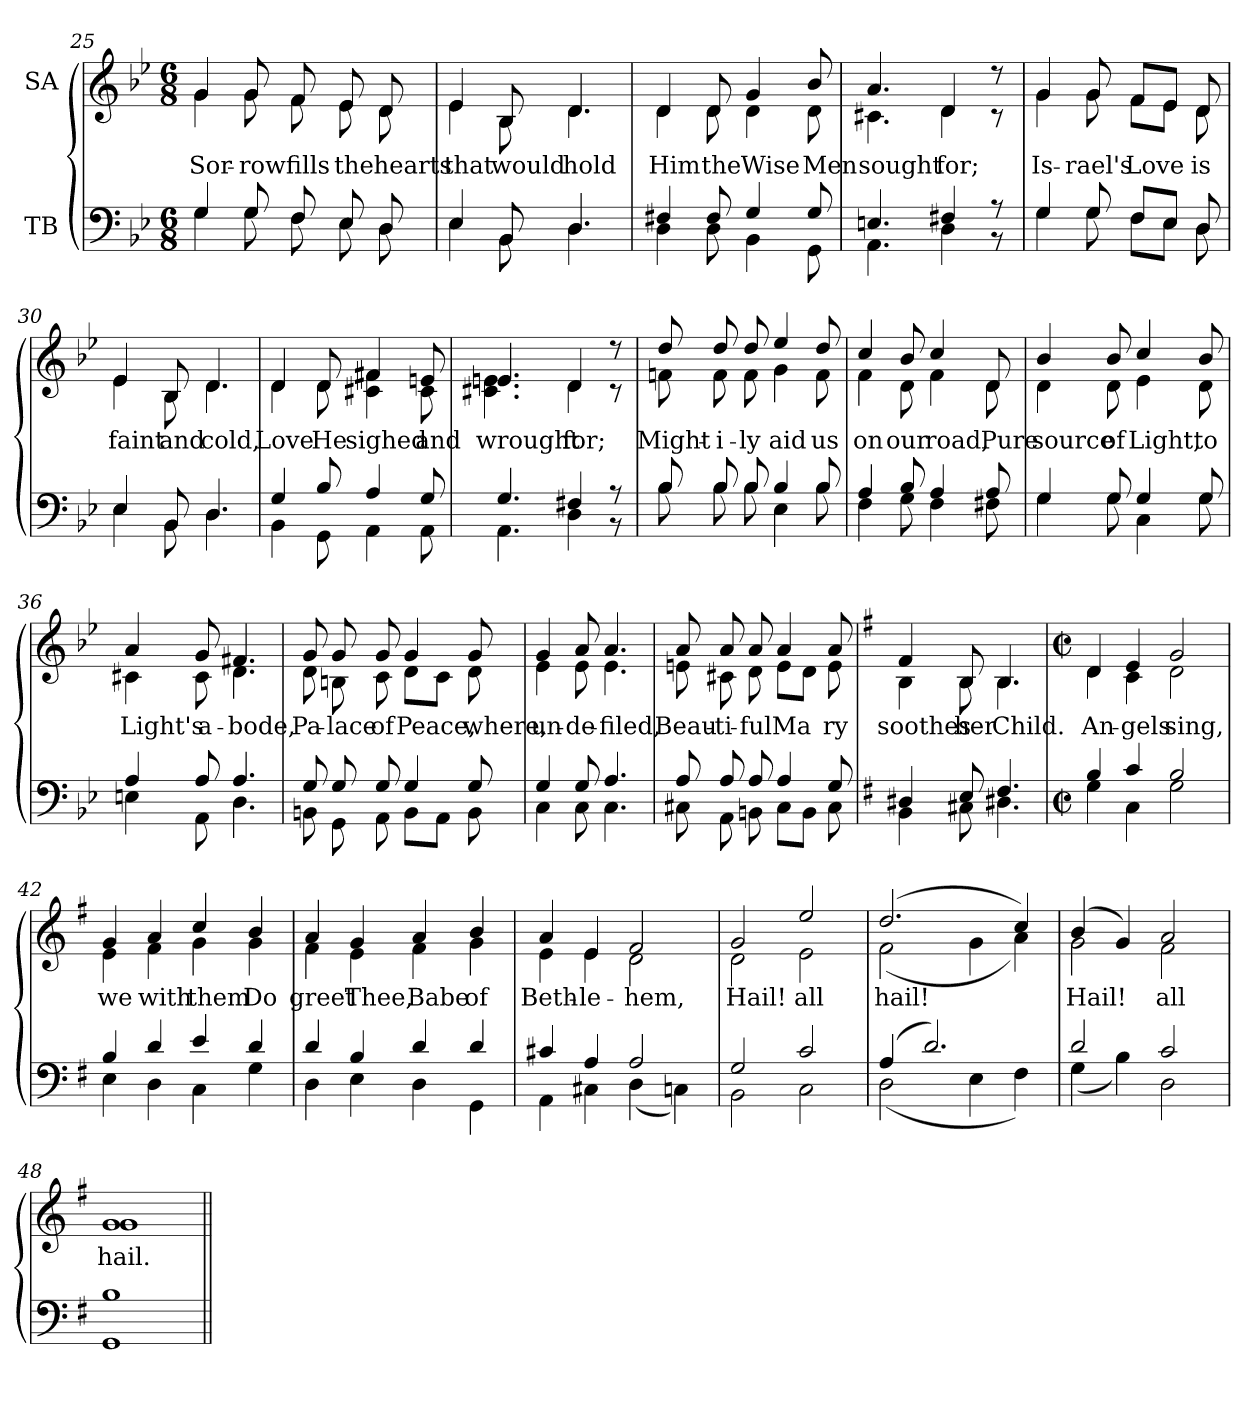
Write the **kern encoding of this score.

**kern	**kern	**text
*part2	*part1	*part1
*staff2	*staff1	*staff1
*I"TB	*I"SA	*
!!LO:LB:g=z
*clefF4	*clefG2	*
*k[b-e-]	*k[b-e-]	*
*B-:	*B-:	*
*M6/8	*M6/8	*
=25	=25	=25
*^	*^	*
!	!	!	!	!LO:LY:b
4G/	4G\	4g/	4g\	Sor-
!	!	!	!	!LO:LY:b
8G/	8G\	8g/	8g\	-row
!	!	!	!	!LO:LY:b
8F/	8F\	8f/	8f\	fills
!	!	!	!	!LO:LY:b
8E-/	8E-\	8e-/	8e-\	the
!	!	!	!	!LO:LY:b
8D/	8D\	8d/	8d\	hearts
=26	=26	=26	=26	=26
!	!	!	!	!LO:LY:b
4E-/	4E-\	4e-/	4e-\	that
!	!	!	!	!LO:LY:b
8BB-/	8BB-\	8B-/	8B-\	would
!	!	!	!	!LO:LY:b
4.D/	4.D\	4.d/	4.d\	hold
=27	=27	=27	=27	=27
!	!	!	!	!LO:LY:b
4F#X/	4D\	4d/	4d\	Him
!	!	!	!	!LO:LY:b
8F#/	8D\	8d/	8d\	the
!	!	!	!	!LO:LY:b
4G/	4BB-\	4g/	4d\	Wise
!	!	!	!	!LO:LY:b
8G/	8GG\	8b-/	8d\	Men
=28	=28	=28	=28	=28
!	!	!	!	!LO:LY:b
4.En/	4.AA\	4.a/	4.c#X\	sought
!	!	!	!	!LO:LY:b
4F#X/	4D\	4d/	4d\	for;
8r	8r	8r	8r	.
=29	=29	=29	=29	=29
!	!	!	!	!LO:LY:b
4G/	4G\	4g/	4g\	Is-
!	!	!	!	!LO:LY:b
8G/	8G\	8g/	8g\	-rael's
!	!	!	!	!LO:LY:b
8F/L	8F\L	8f/L	8f\L	Love
8E-/J	8E-\J	8e-/J	8e-\J	.
!	!	!	!	!LO:LY:b
8D/	8D\	8d/	8d\	is
!!LO:LB:g=z	!!
=30	=30	=30	=30	=30
!	!	!	!	!LO:LY:b
4E-/	4E-\	4e-/	4e-\	faint
!	!	!	!	!LO:LY:b
8BB-/	8BB-\	8B-/	8B-\	and
!	!	!	!	!LO:LY:b
4.D/	4.D\	4.d/	4.d\	cold,
=31	=31	=31	=31	=31
!	!	!	!	!LO:LY:b
4G/	4BB-\	4d/	4d\	Love
!	!	!	!	!LO:LY:b
8B-/	8GG\	8d/	8d\	He
!	!	!	!	!LO:LY:b
4A/	4AA\	4f#/	4c#X\ 4f#X\	sighed
!	!	!	!	!LO:LY:b
8G/	8AA\	8en/	8c#\	and
=32	=32	=32	=32	=32
!	!	!	!	!LO:LY:b
4.G/	4.AA\	4.en/	4.c#X\ 4.en\	wrought
!	!	!	!	!LO:LY:b
4F#X/	4D\	4d/	4d\	for;
8r	8r	8r	8r	.
=33	=33	=33	=33	=33
!	!	!	!	!LO:LY:b
8B-/	8B-\	8dd/	8fn\	Might-
!	!	!	!	!LO:LY:b
8B-/	8B-\	8dd/	8f\	-i-
!	!	!	!	!LO:LY:b
8B-/	8B-\	8dd/	8f\	-ly
!	!	!	!	!LO:LY:b
4B-/	4E-\	4ee-/	4g\	aid
!	!	!	!	!LO:LY:b
8B-/	8B-\	8dd/	8f\	us
=34	=34	=34	=34	=34
!	!	!	!	!LO:LY:b
4A/	4F\	4cc/	4f\	on
!	!	!	!	!LO:LY:b
8B-/	8G\	8b-/	8d\	our
!	!	!	!	!LO:LY:b
4A/	4F\	4cc/	4f\	road,
!	!	!	!	!LO:LY:b
8A/	8F#X\	8d/	8d\	Pure
=35	=35	=35	=35	=35
!	!	!	!	!LO:LY:b
4G/	4G\	4b-/	4d\	source
!	!	!	!	!LO:LY:b
8G/	8G\	8b-/	8d\	of
!	!	!	!	!LO:LY:b
4G/	4C\	4cc/	4e-\	Light,
!	!	!	!	!LO:LY:b
8G/	8G\	8b-/	8d\	to
!!LO:LB:g=z	!!
=36	=36	=36	=36	=36
!	!	!	!	!LO:LY:b
4A/	4En\	4a/	4c#X\	Light's
!	!	!	!	!LO:LY:b
8A/	8AA\	8g/	8c#\	a-
!	!	!	!	!LO:LY:b
4.A/	4.D\	4.f#X/	4.d\	-bode,
=37	=37	=37	=37	=37
!	!	!	!	!LO:LY:b
8G/	8BBn\	8g/	8d\	Pa-
!	!	!	!	!LO:LY:b
8G/	8GG\	8g/	8Bn\	-lace
!	!	!	!	!LO:LY:b
8G/	8AA\	8g/	8c\	of
!	!	!	!	!LO:LY:b
4G/	8BB\L	4g/	8d\L	Peace,
.	8AA\J	.	8c\J	.
!	!	!	!	!LO:LY:b
8G/	8BB\	8g/	8d\	where,
=38	=38	=38	=38	=38
!	!	!	!	!LO:LY:b
4G/	4C\	4g/	4e-\	un-
!	!	!	!	!LO:LY:b
8G/	8C\	8a/	8e-\	-de-
!	!	!	!	!LO:LY:b
4.A/	4.C\	4.a/	4.e-\	-filed,
=39	=39	=39	=39	=39
!	!	!	!	!LO:LY:b
8A/	8C#X\	8a/	8en\	Beau-
!	!	!	!	!LO:LY:b
8A/	8AA\	8a/	8c#X\	-ti-
!	!	!	!	!LO:LY:b
8A/	8BBn\	8a/	8d\	-ful
!	!	!	!	!LO:LY:b
4A/	8C#\L	4a/	8e\L	Ma­
.	8BB\J	.	8d\J	.
!	!	!	!	!LO:LY:b
8G/	8C#\	8a/	8e\	ry
=40	=40	=40	=40	=40
*k[f#]	*	*k[f#]	*	*
*G:	*	*G:	*	*
!	!	!	!	!LO:LY:b
4D#X/	4BB\	4f#/	4B\	soothes
!	!	!	!	!LO:LY:b
8E/	8C#X\	8B/	8B\	her
!	!	!	!	!LO:LY:b
4.F#/	4.D#X\	4.B/	4.B\	Child.
!!LO:PB:g=z	!!
=41	=41	=41	=41	=41
*M2/2	*	*M2/2	*	*
*met(c|)	*	*met(c|)	*	*
!	!	!	!	!LO:LY:b
4B/	4G\	4d/	4d\	An-
!	!	!	!	!LO:LY:b
4c/	4C\	4e/	4c\	-gels
!	!	!	!	!LO:LY:b
2B/	2G\	2g/	2d\	sing,
=42	=42	=42	=42	=42
!	!	!	!	!LO:LY:b
4B/	4E\	4g/	4e\	we
!	!	!	!	!LO:LY:b
4d/	4D\	4a/	4f#\	with
!	!	!	!	!LO:LY:b
4e/	4C\	4cc/	4g\	them
!	!	!	!	!LO:LY:b
4d/	4G\	4b/	4g\	Do
=43	=43	=43	=43	=43
!	!	!	!	!LO:LY:b
4d/	4D\	4a/	4f#\	greet
!	!	!	!	!LO:LY:b
4B/	4E\	4g/	4e\	Thee,
!	!	!	!	!LO:LY:b
4d/	4D\	4a/	4f#\	Babe
!	!	!	!	!LO:LY:b
4d/	4GG\	4b/	4g\	of
=44	=44	=44	=44	=44
!	!	!	!	!LO:LY:b
4c#X/	4AA\	4a/	4e\	Beth-
!	!	!	!	!LO:LY:b
4A/	4C#X\	4e/	4e\	-le-
!	!	!	!	!LO:LY:b
2A/	(<4D\	2f#/	2d\	-hem,
.	4Cn\)	.	.	.
=45	=45	=45	=45	=45
!	!	!	!	!LO:LY:b
2G/	2BB\	2g/	2d\	Hail!
!	!	!	!	!LO:LY:b
2c/	2C\	2ee/	2e\	all
=46	=46	=46	=46	=46
!	!	!	!	!LO:LY:b
(>4A/	(<2D\	(>2.dd/	(<2f#\	hail!
2.d/)	.	.	.	.
.	4E\	.	4g\	.
.	4F#\)	4cc/)	4a\)	.
=47	=47	=47	=47	=47
!	!	!	!	!LO:LY:b
2d/	(<4G\	(>4b/	2g\	Hail!
.	4B\)	4g/)	.	.
!	!	!	!	!LO:LY:b
2c/	2D\	2a/	2f#\	all
=48	=48	=48	=48	=48
!	!	!	!	!LO:LY:b
1B	1GG	1g	1g	hail.
*v	*v	*	*	*
*	*v	*v	*
=||	=||	=||
*-	*-	*-
